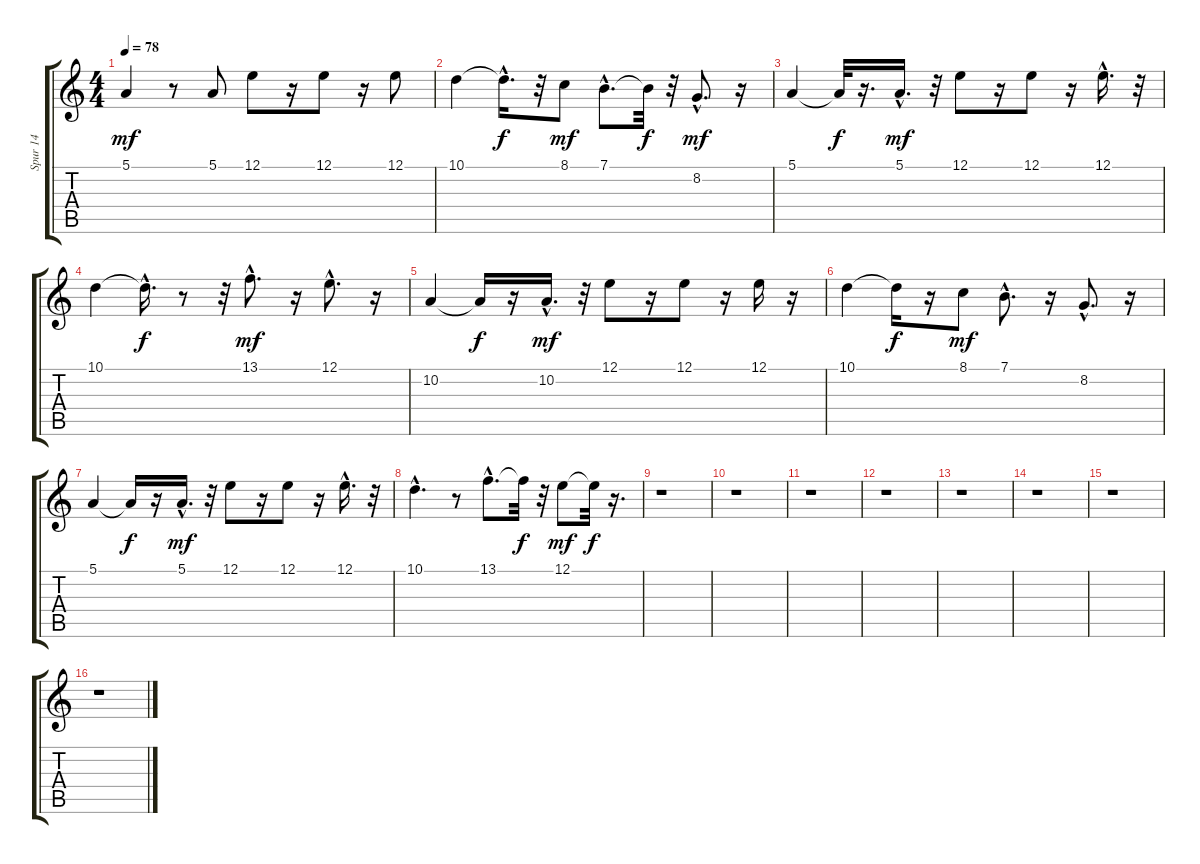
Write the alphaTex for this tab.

\track ("Spur 14" "Spur 14") {instrument brightacousticpiano}
\staff {score tabs}
\tuning (E4 B3 G3 D3 A2 E2) {hide}
\ts (4 4)
\tempo 78
\clef g2
\ks c
5.1.4{dy mf} r.8 5.1.8 12.1.8 r.16 12.1.8 r.16 12.1.8 |
10.1.4 10.1{hac t}.16{d dy f} r.32 8.1.8{dy mf} 7.1{hac}.8{d} 7.1{t}.32{dy f} r.32 8.2{hac}.8{d dy mf} r.16 |
5.1.4 5.1{t}.32{dy f} r.16{d} 5.1{hac}.16{d dy mf} r.32 12.1.8 r.16 12.1.8 r.16 12.1{hac}.16{d} r.32 |
10.1.4 10.1{hac t}.16{d dy f} r.8 r.32 13.1{hac}.8{d dy mf} r.16 12.1{hac}.8{d} r.16 |
10.2.4 10.2{t}.16{dy f} r.16 10.2{hac}.16{d dy mf} r.32 12.1.8 r.16 12.1.8 r.16 12.1.16 r.16 |
10.1.4 10.1{t}.16{dy f} r.16 8.1.8{dy mf} 7.1{hac}.8{d} r.16 8.2{hac}.8{d} r.16 |
5.1.4 5.1{t}.16{dy f} r.16 5.1{hac}.16{d dy mf} r.32 12.1.8 r.16 12.1.8 r.16 12.1{hac}.16{d} r.32 |
10.1{hac}.4{d} r.8 13.1{hac}.8{d} 13.1{t}.32{dy f} r.32 12.1.8{dy mf} 12.1{t}.32{dy f} r.16{d} |
r.1 |
r.1 |
r.1 |
r.1 |
r.1 |
r.1 |
r.1 |
r.1
